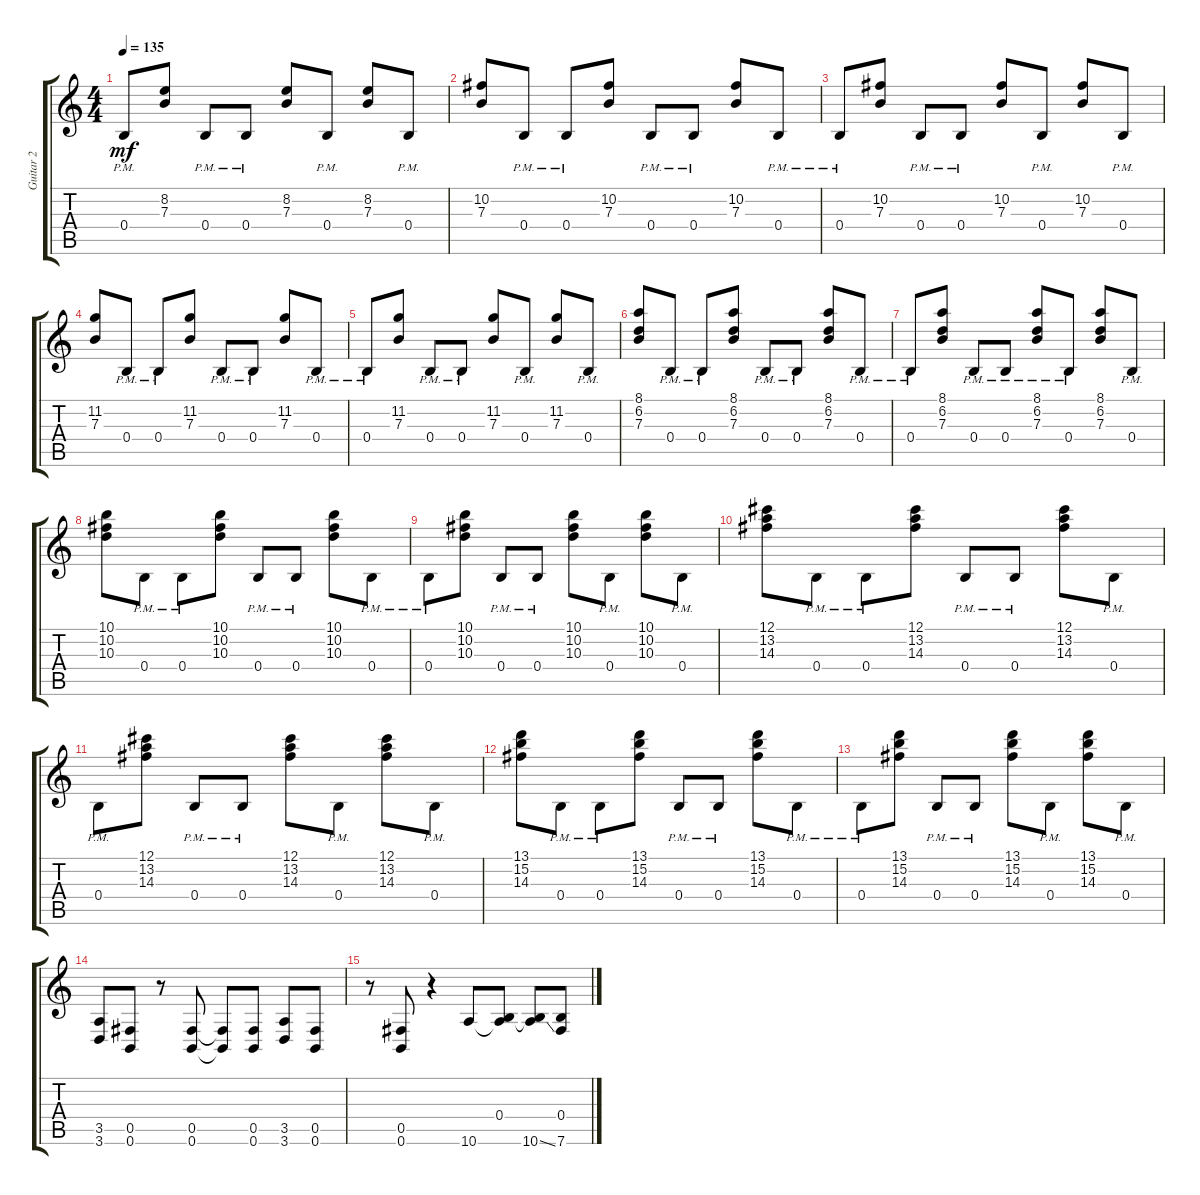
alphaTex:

\track ("Guitar 2" "Guitar 2") {instrument distortionguitar}
\staff {score tabs}
\tuning (Db4 Ab3 E3 B2 Gb2 B1) {hide}
\ts (4 4)
\tempo 135
\clef g2
\ks c
0.4{pm}.8{dy mf} (8.2 7.3).8 0.4{pm}.8 0.4{pm}.8 (8.2 7.3).8 0.4{pm}.8 (8.2 7.3).8 0.4{pm}.8 |
(10.2 7.3).8 0.4{pm}.8 0.4{pm}.8 (10.2 7.3).8 0.4{pm}.8 0.4{pm}.8 (10.2 7.3).8 0.4{pm}.8 |
0.4{pm}.8 (10.2 7.3).8 0.4{pm}.8 0.4{pm}.8 (10.2 7.3).8 0.4{pm}.8 (10.2 7.3).8 0.4{pm}.8 |
(11.2 7.3).8 0.4{pm}.8 0.4{pm}.8 (11.2 7.3).8 0.4{pm}.8 0.4{pm}.8 (11.2 7.3).8 0.4{pm}.8 |
0.4{pm}.8 (11.2 7.3).8 0.4{pm}.8 0.4{pm}.8 (11.2 7.3).8 0.4{pm}.8 (11.2 7.3).8 0.4{pm}.8 |
(8.1 6.2 7.3).8 0.4{pm}.8 0.4{pm}.8 (8.1 6.2 7.3).8 0.4{pm}.8 0.4{pm}.8 (8.1 6.2 7.3).8 0.4{pm}.8 |
0.4{pm}.8 (8.1 6.2 7.3).8 0.4{pm}.8 0.4{pm}.8 (8.1 6.2 7.3{pm}).8 0.4{pm}.8 (8.1 6.2 7.3).8 0.4{pm}.8 |
(10.1 10.2 10.3).8 0.4{pm}.8 0.4{pm}.8 (10.1 10.2 10.3).8 0.4{pm}.8 0.4{pm}.8 (10.1 10.2 10.3).8 0.4{pm}.8 |
0.4{pm}.8 (10.1 10.2 10.3).8 0.4{pm}.8 0.4{pm}.8 (10.1 10.2 10.3).8 0.4{pm}.8 (10.1 10.2 10.3).8 0.4{pm}.8 |
(12.1 13.2 14.3).8 0.4{pm}.8 0.4{pm}.8 (12.1 13.2 14.3).8 0.4{pm}.8 0.4{pm}.8 (12.1 13.2 14.3).8 0.4{pm}.8 |
0.4{pm}.8 (12.1 13.2 14.3).8 0.4{pm}.8 0.4{pm}.8 (12.1 13.2 14.3).8 0.4{pm}.8 (12.1 13.2 14.3).8 0.4{pm}.8 |
(13.1 15.2 14.3).8 0.4{pm}.8 0.4{pm}.8 (13.1 15.2 14.3).8 0.4{pm}.8 0.4{pm}.8 (13.1 15.2 14.3).8 0.4{pm}.8 |
0.4{pm}.8 (13.1 15.2 14.3).8 0.4{pm}.8 0.4{pm}.8 (13.1 15.2 14.3).8 0.4{pm}.8 (13.1 15.2 14.3).8 0.4{pm}.8 |
(3.5 3.6).8 (0.5 0.6).8 r.8 (0.5 0.6).8 (0.5{t} 0.6{t}).8 (0.5 0.6).8 (3.5 3.6).8 (0.5 0.6).8 |
r.8 (0.5 0.6).8 r.4 10.6.8 (0.4 10.6{t}).8 (0.4{t} 10.6{ss}).8 (0.4 7.6).8
